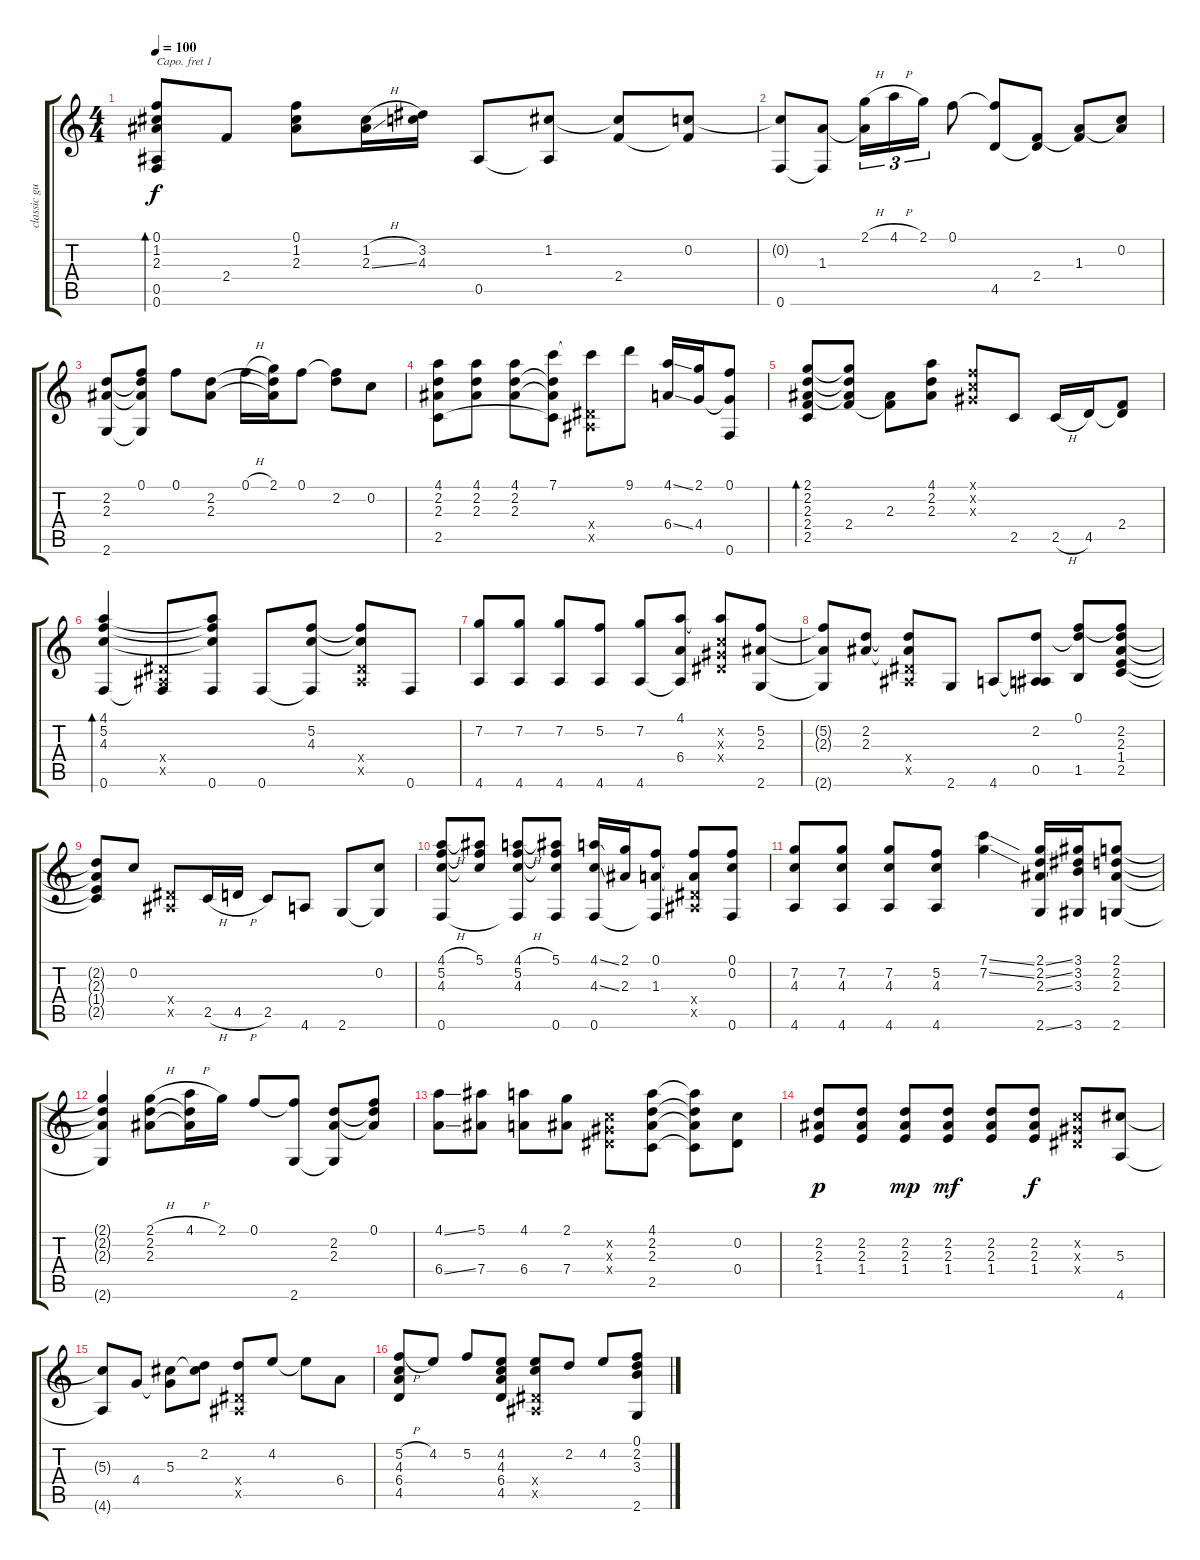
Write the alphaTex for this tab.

\track ("classic guitar" "classic gu") {instrument acousticguitarnylon}
\staff {score tabs}
\capo 1
\tuning (E4 B3 G3 D3 A2 E2) {hide}
\ts (4 4)
\tempo 100
\clef g2
\ks c
(0.1 1.2 2.3 0.5 0.6{t}).8{bd 480 dy f} 2.4.8 (0.1 1.2 2.3).8 (1.2{h} 2.3{ss}).16 (3.2 4.3).16 0.5.8 (1.2 0.5{t}).8 (1.2{t} 2.4).8 (0.2 2.4{t}).8 |
(0.2{t} 0.6).8 (1.3 0.6{t}).8 (2.1{h} 1.3{t}).16{tu (3 2)} 4.1{h}.16{tu (3 2)} 2.1.16{tu (3 2)} 0.1.8 (0.1{t} 4.5).8 (2.4 4.5{t}).8 (1.3 2.4{t}).8 (0.2 1.3{t}).8 |
(2.2 2.3 2.6).8 (0.1 2.2{t} 2.3{t} 2.6{t}).8 0.1.8 (2.2 2.3).8 0.1{h}.16 (2.1 2.2{t} 2.3{t}).16 0.1.8 (0.1{t} 2.2).8 0.2.8 |
(4.1 2.2 2.3 2.5).8 (4.1 2.2 2.3).8 (4.1 2.2 2.3).8 (7.1 2.2{t} 2.3{t} 2.5{t}).8 (7.1{t} 0.4{x} 0.5{x}).8 9.1.8 (4.1{ss} 6.4{ss}).16 (2.1 4.4).16 (0.1 4.4{t} 0.6).8 |
(2.1 2.2 2.3 2.4 2.5).8{bd 480} (2.1{t} 2.2{t} 2.3{t} 2.4).8 (2.3 2.4{t}).8 (4.1 2.2 2.3).8 (0.1{x} 0.2{x} 0.3{x}).8 2.5.8 2.5{h}.16 4.5.16 (2.4 4.5{t}).8 |
(4.1 5.2 4.3 0.6).4{bd 480} (0.4{x} 0.5{x} 0.6{t}).8 (4.1{t} 5.2{t} 4.3{t} 0.6).8 0.6.8 (5.2 4.3 0.6{t}).8 (5.2{t} 4.3{t} 0.4{x} 0.5{x}).8 0.6.8 |
(7.2 4.6).8 (7.2 4.6).8 (7.2 4.6).8 (5.2 4.6).8 (7.2 4.6).8 (4.1 6.4 4.6{t}).8 (4.1{t} 0.2{x} 0.3{x} 0.4{x}).8 (5.2 2.3 2.6).8 |
(5.2{t} 2.3{t} 2.6{t}).8 (2.2 2.3).8 (2.2{t} 2.3{t} 0.4{x} 0.5{x}).8 2.6.8 4.6.8 (2.2 0.5 4.6{t}).8 (0.1 2.2{t} 1.5).8 (0.1{t} 2.2 2.3 1.4 2.5).8 |
(2.2{t} 2.3{t} 1.4{t} 2.5{t}).8 0.2.8 (0.4{x} 0.5{x}).8 2.5{h}.16 4.5{h}.16 2.5.8 4.6.8 2.6.8 (0.2 2.6{t}).8 |
(4.1{h} 5.2 4.3 0.6).8 (5.1 5.2{t} 4.3{t}).8 (4.1{h} 5.2 4.3 0.6{t}).8 (5.1 5.2{t} 4.3{t} 0.6).8 (4.1{ss} 4.3{ss} 0.6).16 (2.1 2.3).16 (0.1 1.3 0.6{t}).8 (0.1{t} 1.3{t} 0.4{x} 0.5{x}).8 (0.1 0.2 0.6).8 |
(7.2 4.3 4.6).8 (7.2 4.3 4.6).8 (7.2 4.3 4.6).8 (5.2 4.3 4.6).8 (7.1{ss} 7.2{ss}).4 (2.1{ss} 2.2{ss} 2.3{ss} 2.6{ss}).16 (3.1 3.2 3.3 3.6).16 (2.1 2.2 2.3 2.6).8 |
(2.1{t} 2.2{t} 2.3{t} 2.6{t}).4 (2.1{h} 2.2 2.3).8 (4.1{h} 2.2{t} 2.3{t}).16 2.1.16 0.1.8 (0.1{t} 2.6).8 (2.2 2.3 2.6{t}).8 (0.1 2.2{t} 2.3{t}).8 |
(4.1{ss} 6.4{ss}).8 (5.1 7.4).8 (4.1 6.4).8 (2.1 7.4).8 (0.2{x} 0.3{x} 0.4{x}).8 (4.1 2.2 2.3 2.5).8 (4.1{t} 2.2{t} 2.3{t} 2.5{t}).8 (0.2 0.4).8 |
(2.2 2.3 1.4).8{dy p} (2.2 2.3 1.4).8 (2.2 2.3 1.4).8{dy mp} (2.2 2.3 1.4).8{dy mf} (2.2 2.3 1.4).8 (2.2 2.3 1.4).8{dy f} (0.2{x} 0.3{x} 0.4{x}).8 (5.3 4.6).8 |
(5.3{t} 4.6{t}).8 4.4.8 (5.3 4.4{t}).8 (2.2 5.3{t}).8 (2.2{t} 0.4{x} 0.5{x}).8 4.2.8 4.2{t}.8 6.4.8 |
(5.2{h} 4.3 6.4 4.5).8 4.2.8 5.2.8 (4.2 4.3 6.4 4.5).8 (4.2{t} 4.3{t} 0.4{x} 0.5{x}).8 2.2.8 4.2.8 (0.1 2.2 3.3 2.6).8
